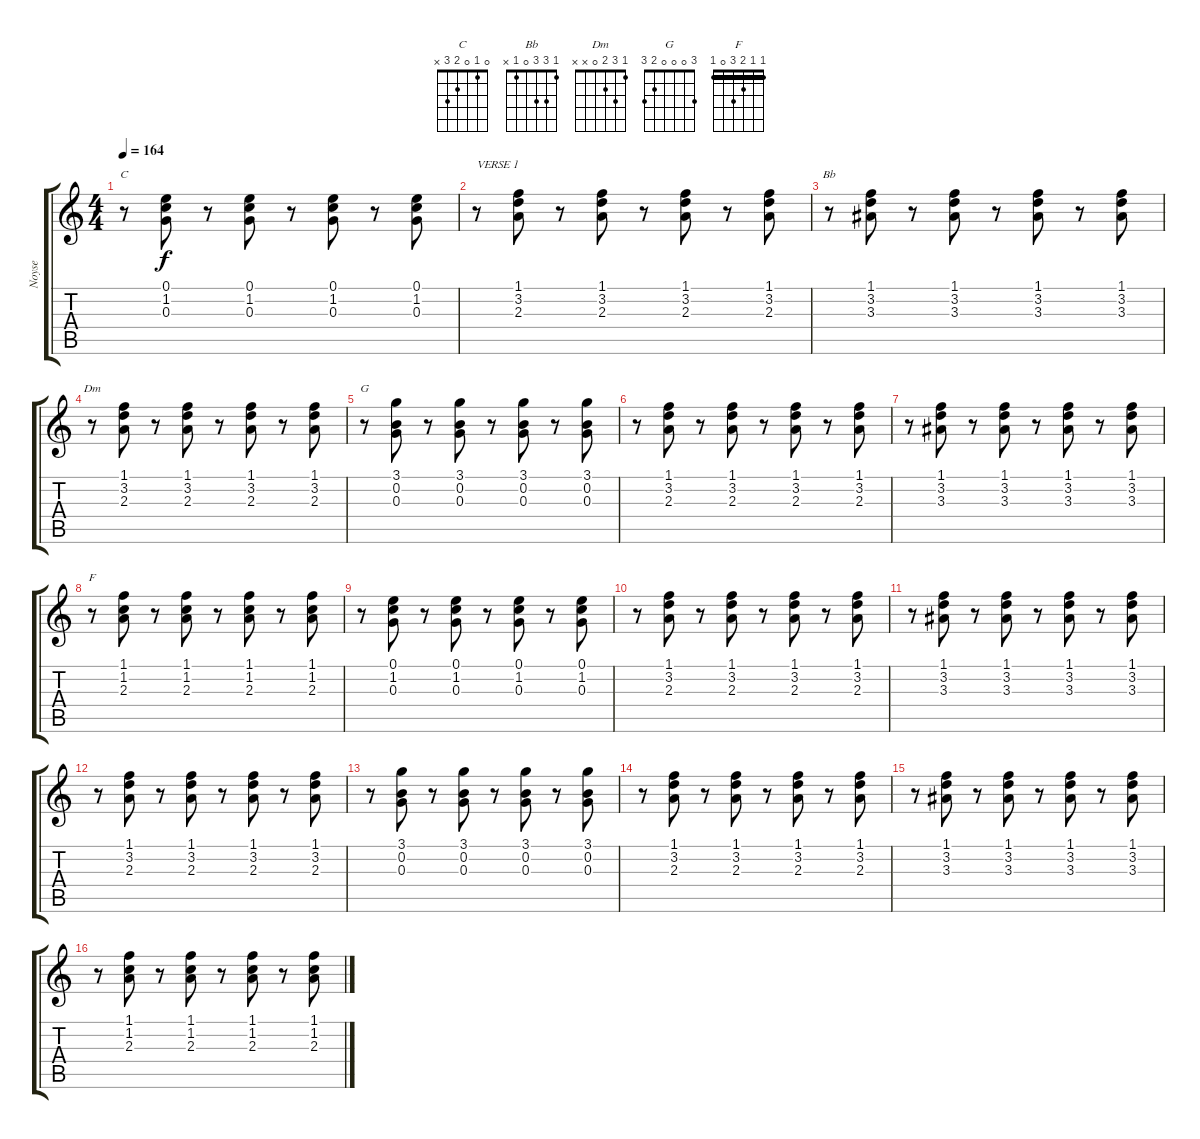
\track ("Noyse" "Noyse") {instrument electricguitarclean}
\staff {score tabs}
\tuning (E4 B3 G3 D3 A2 E2) {hide}
\chord ("C" 0 1 0 2 3 x)
\chord ("Bb" 1 3 3 0 1 x)
\chord ("Dm" 1 3 2 0 x x)
\chord ("G" 3 0 0 0 2 3)
\chord ("F" 1 1 2 3 0 1) {barre 1}
\ts (4 4)
\tempo 164
\clef g2
\ks c
r.8{ch "C" dy f} (0.1 1.2 0.3).8 r.8 (0.1 1.2 0.3).8 r.8 (0.1 1.2 0.3).8 r.8 (0.1 1.2 0.3).8 |
r.8{txt "VERSE 1"} (1.1 3.2 2.3).8 r.8 (1.1 3.2 2.3).8 r.8 (1.1 3.2 2.3).8 r.8 (1.1 3.2 2.3).8 |
r.8{ch "Bb"} (1.1 3.2 3.3).8 r.8 (1.1 3.2 3.3).8 r.8 (1.1 3.2 3.3).8 r.8 (1.1 3.2 3.3).8 |
r.8{ch "Dm"} (1.1 3.2 2.3).8 r.8 (1.1 3.2 2.3).8 r.8 (1.1 3.2 2.3).8 r.8 (1.1 3.2 2.3).8 |
r.8{ch "G"} (3.1 0.2 0.3).8 r.8 (3.1 0.2 0.3).8 r.8 (3.1 0.2 0.3).8 r.8 (3.1 0.2 0.3).8 |
r.8 (1.1 3.2 2.3).8 r.8 (1.1 3.2 2.3).8 r.8 (1.1 3.2 2.3).8 r.8 (1.1 3.2 2.3).8 |
r.8 (1.1 3.2 3.3).8 r.8 (1.1 3.2 3.3).8 r.8 (1.1 3.2 3.3).8 r.8 (1.1 3.2 3.3).8 |
r.8{ch "F"} (1.1 1.2 2.3).8 r.8 (1.1 1.2 2.3).8 r.8 (1.1 1.2 2.3).8 r.8 (1.1 1.2 2.3).8 |
r.8 (0.1 1.2 0.3).8 r.8 (0.1 1.2 0.3).8 r.8 (0.1 1.2 0.3).8 r.8 (0.1 1.2 0.3).8 |
r.8 (1.1 3.2 2.3).8 r.8 (1.1 3.2 2.3).8 r.8 (1.1 3.2 2.3).8 r.8 (1.1 3.2 2.3).8 |
r.8 (1.1 3.2 3.3).8 r.8 (1.1 3.2 3.3).8 r.8 (1.1 3.2 3.3).8 r.8 (1.1 3.2 3.3).8 |
r.8 (1.1 3.2 2.3).8 r.8 (1.1 3.2 2.3).8 r.8 (1.1 3.2 2.3).8 r.8 (1.1 3.2 2.3).8 |
r.8 (3.1 0.2 0.3).8 r.8 (3.1 0.2 0.3).8 r.8 (3.1 0.2 0.3).8 r.8 (3.1 0.2 0.3).8 |
r.8 (1.1 3.2 2.3).8 r.8 (1.1 3.2 2.3).8 r.8 (1.1 3.2 2.3).8 r.8 (1.1 3.2 2.3).8 |
r.8 (1.1 3.2 3.3).8 r.8 (1.1 3.2 3.3).8 r.8 (1.1 3.2 3.3).8 r.8 (1.1 3.2 3.3).8 |
r.8 (1.1 1.2 2.3).8 r.8 (1.1 1.2 2.3).8 r.8 (1.1 1.2 2.3).8 r.8 (1.1 1.2 2.3).8
